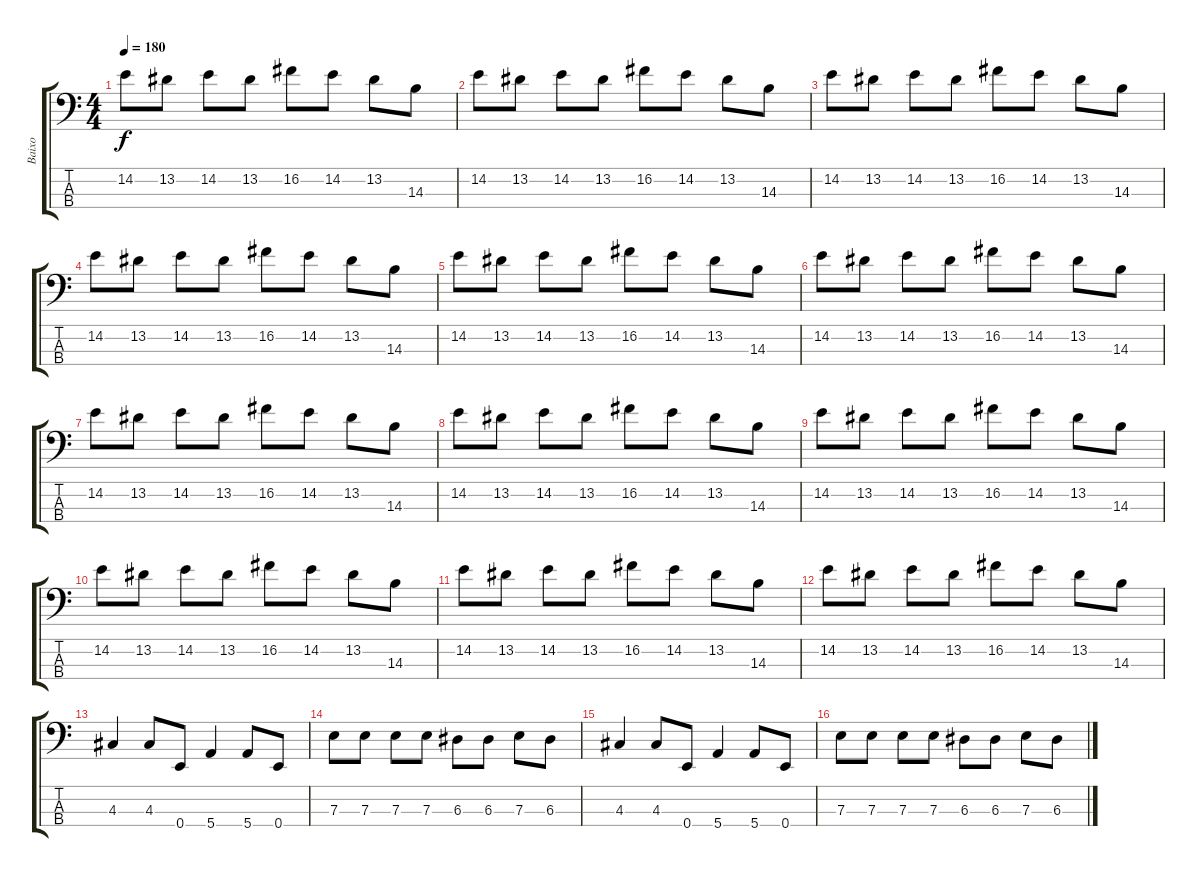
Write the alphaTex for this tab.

\track ("Baixo" "Baixo") {instrument electricbassfinger}
\staff {score tabs}
\tuning (G2 D2 A1 E1) {hide}
\ts (4 4)
\tempo 180
\clef f4
\ks c
14.2.8{dy f} 13.2.8 14.2.8 13.2.8 16.2.8 14.2.8 13.2.8 14.3.8 |
14.2.8 13.2.8 14.2.8 13.2.8 16.2.8 14.2.8 13.2.8 14.3.8 |
14.2.8 13.2.8 14.2.8 13.2.8 16.2.8 14.2.8 13.2.8 14.3.8 |
14.2.8 13.2.8 14.2.8 13.2.8 16.2.8 14.2.8 13.2.8 14.3.8 |
14.2.8 13.2.8 14.2.8 13.2.8 16.2.8 14.2.8 13.2.8 14.3.8 |
14.2.8 13.2.8 14.2.8 13.2.8 16.2.8 14.2.8 13.2.8 14.3.8 |
14.2.8 13.2.8 14.2.8 13.2.8 16.2.8 14.2.8 13.2.8 14.3.8 |
14.2.8 13.2.8 14.2.8 13.2.8 16.2.8 14.2.8 13.2.8 14.3.8 |
14.2.8 13.2.8 14.2.8 13.2.8 16.2.8 14.2.8 13.2.8 14.3.8 |
14.2.8 13.2.8 14.2.8 13.2.8 16.2.8 14.2.8 13.2.8 14.3.8 |
14.2.8 13.2.8 14.2.8 13.2.8 16.2.8 14.2.8 13.2.8 14.3.8 |
14.2.8 13.2.8 14.2.8 13.2.8 16.2.8 14.2.8 13.2.8 14.3.8 |
4.3.4 4.3.8 0.4.8 5.4.4 5.4.8 0.4.8 |
7.3.8 7.3.8 7.3.8 7.3.8 6.3.8 6.3.8 7.3.8 6.3.8 |
4.3.4 4.3.8 0.4.8 5.4.4 5.4.8 0.4.8 |
7.3.8 7.3.8 7.3.8 7.3.8 6.3.8 6.3.8 7.3.8 6.3.8
